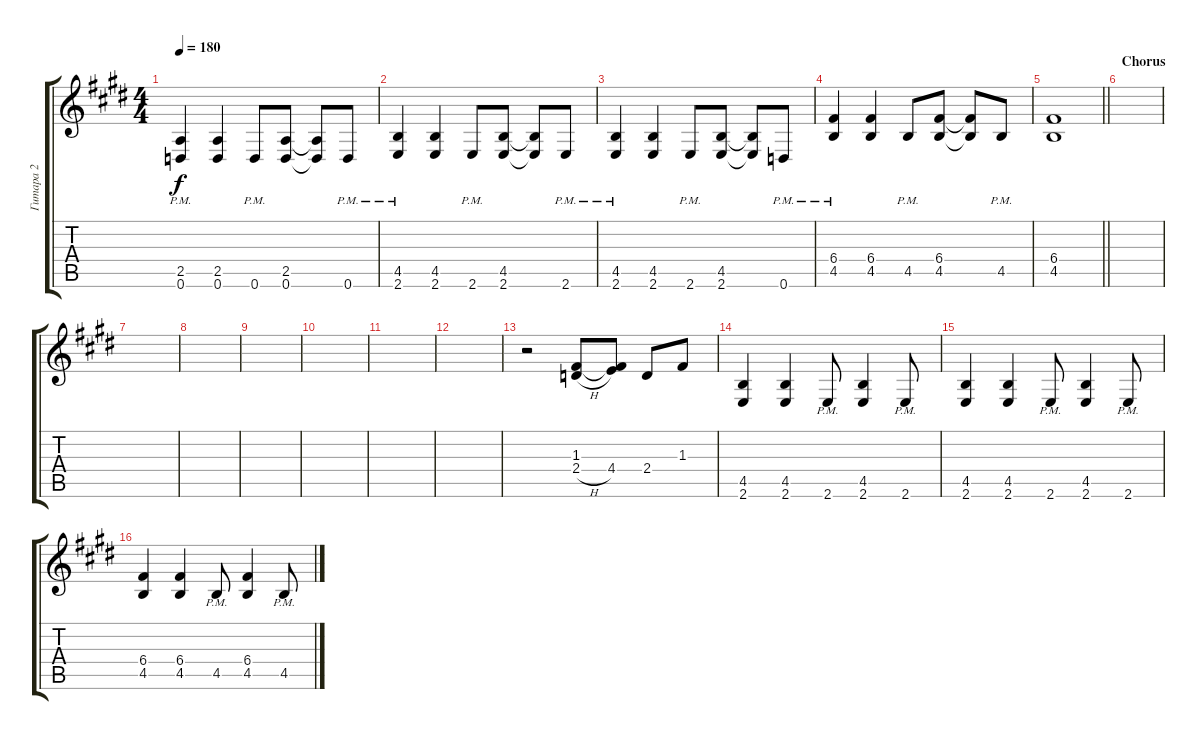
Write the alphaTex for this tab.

\track ("Гитара 2" "Гитара 2") {instrument distortionguitar}
\staff {score tabs}
\tuning (D4 A3 F3 C3 G2 D2) {hide}
\ts (4 4)
\tempo 180
\clef g2
\ks c#minor
(2.5{pm} 0.6{pm}).4{dy f} (2.5 0.6).4 0.6{pm}.8 (2.5 0.6).8 (2.5{t} 0.6{t}).8 0.6{pm}.8 |
(4.5{pm} 2.6{pm}).4 (4.5 2.6).4 2.6{pm}.8 (4.5 2.6).8 (4.5{t} 2.6{t}).8 2.6{pm}.8 |
(4.5{pm} 2.6{pm}).4 (4.5 2.6).4 2.6{pm}.8 (4.5 2.6).8 (4.5{t} 2.6{t}).8 0.6{pm}.8 |
(6.4{pm} 4.5{pm}).4 (6.4 4.5).4 4.5{pm}.8 (6.4 4.5).8 (6.4{t} 4.5{t}).8 4.5{pm}.8 |
\barLineRight lightlight
(6.4 4.5).1 |
\section ("" "Chorus")
|
|
|
|
|
|
|
r.2 (1.3 2.4{h}).8 (1.3{t} 4.4).8 2.4.8 1.3.8 |
(4.5 2.6).4 (4.5 2.6).4 2.6{pm}.8 (4.5 2.6).4 2.6{pm}.8 |
(4.5 2.6).4 (4.5 2.6).4 2.6{pm}.8 (4.5 2.6).4 2.6{pm}.8 |
(6.4 4.5).4 (6.4 4.5).4 4.5{pm}.8 (6.4 4.5).4 4.5{pm}.8
